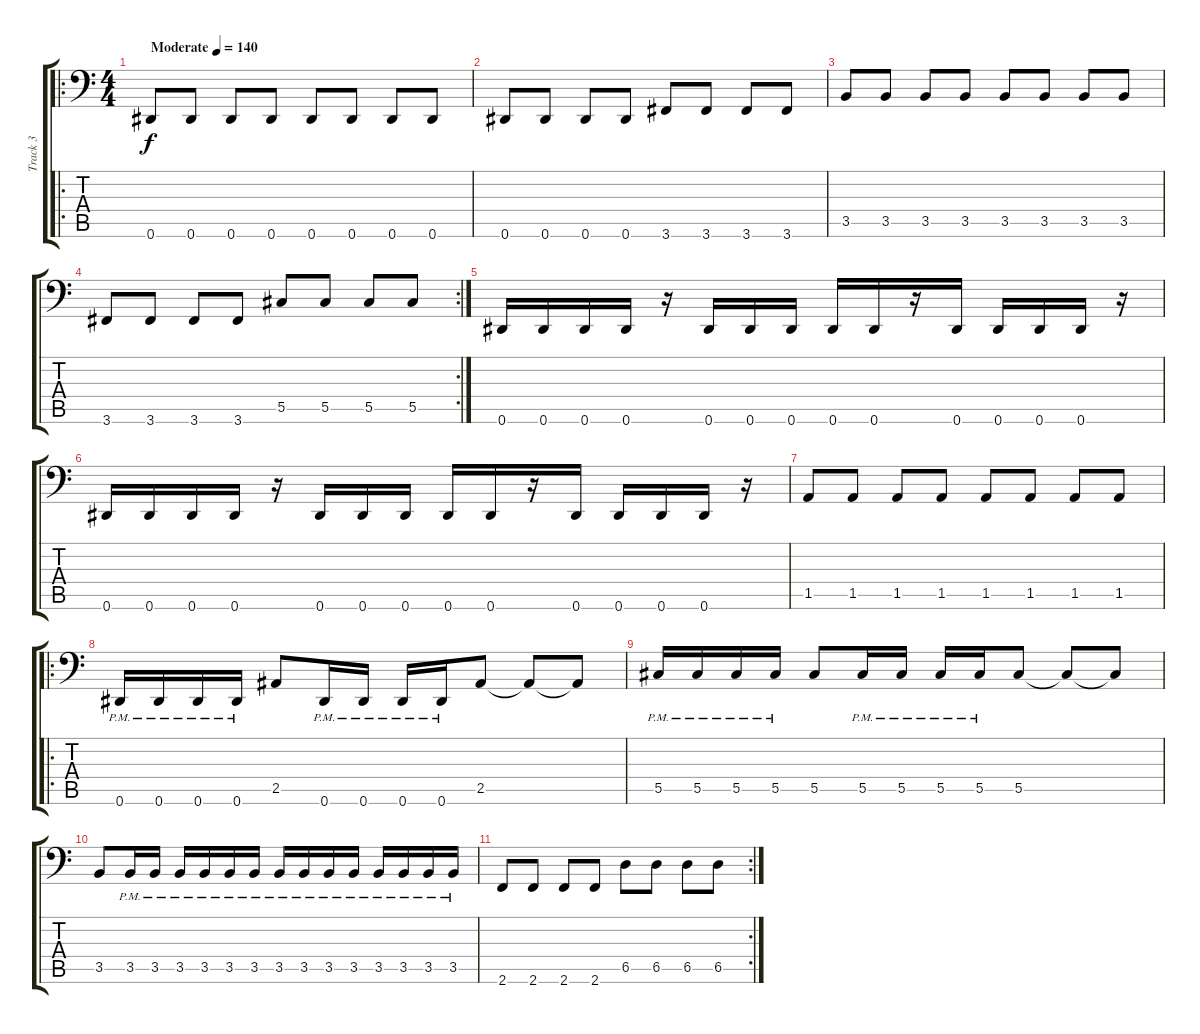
\track ("Track 3" "Track 3") {instrument electricbassfinger}
\staff {score tabs}
\tuning (Eb3 Bb2 Gb2 Db2 Ab1 Eb1) {hide}
\ro
\ts (4 4)
\tempo (140 "Moderate")
\clef f4
\ks c
0.6.8{dy f instrument electricbassfinger} 0.6.8 0.6.8 0.6.8 0.6.8 0.6.8 0.6.8 0.6.8 |
0.6.8 0.6.8 0.6.8 0.6.8 3.6.8 3.6.8 3.6.8 3.6.8 |
3.5.8 3.5.8 3.5.8 3.5.8 3.5.8 3.5.8 3.5.8 3.5.8 |
\rc 2
3.6.8 3.6.8 3.6.8 3.6.8 5.5.8 5.5.8 5.5.8 5.5.8 |
0.6.16 0.6.16 0.6.16 0.6.16 r.16 0.6.16 0.6.16 0.6.16 0.6.16 0.6.16 r.16 0.6.16 0.6.16 0.6.16 0.6.16 r.16 |
0.6.16 0.6.16 0.6.16 0.6.16 r.16 0.6.16 0.6.16 0.6.16 0.6.16 0.6.16 r.16 0.6.16 0.6.16 0.6.16 0.6.16 r.16 |
1.5.8 1.5.8 1.5.8 1.5.8 1.5.8 1.5.8 1.5.8 1.5.8 |
\ro
0.6{pm}.16 0.6{pm}.16 0.6{pm}.16 0.6{pm}.16 2.5.8 0.6{pm}.16 0.6{pm}.16 0.6{pm}.16 0.6{pm}.16 2.5.8 2.5{t}.8 2.5{t}.8 |
5.5{pm}.16 5.5{pm}.16 5.5{pm}.16 5.5{pm}.16 5.5.8 5.5{pm}.16 5.5{pm}.16 5.5{pm}.16 5.5{pm}.16 5.5.8 5.5{t}.8 5.5{t}.8 |
3.5.8 3.5{pm}.16 3.5{pm}.16 3.5{pm}.16 3.5{pm}.16 3.5{pm}.16 3.5{pm}.16 3.5{pm}.16 3.5{pm}.16 3.5{pm}.16 3.5{pm}.16 3.5{pm}.16 3.5{pm}.16 3.5{pm}.16 3.5{pm}.16 |
\rc 2
2.6.8 2.6.8 2.6.8 2.6.8 6.5.8 6.5.8 6.5.8 6.5.8
